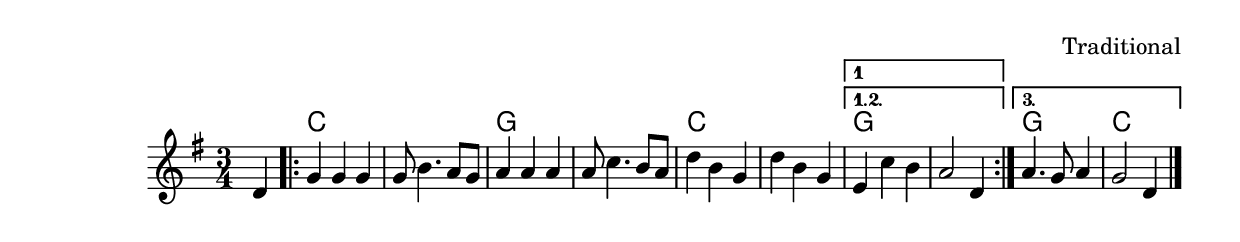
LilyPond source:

\version "2.16.0"

\header {
  %title = "Molly Malone"
  composer = "Traditional"
}

<<  
  \chords {s4 c1*6/4 g c g g1*3/4 c}
  \relative g'
  {
    \time 3/4
    \key g \major
    \partial 4 d4 |
    \repeat volta 3 
    {
      g g g |
      g8 b4. a8 g |
      a4 a a |
      a8 c4. b8 a |
      d4 b g |
      d' b g |      
    }
    \alternative 
    {
      {
        \set Score.repeatCommands = #'((volta "1"))        
        e c' b |
        a2 d,4 |
      }
      { 
        \set Score.repeatCommands = #'((volta "2-3") end-repeat)        
        a'4. g8 a4 |
        g2 d4 |
      }      
    }   
    
    \bar "|."
  }
>>
